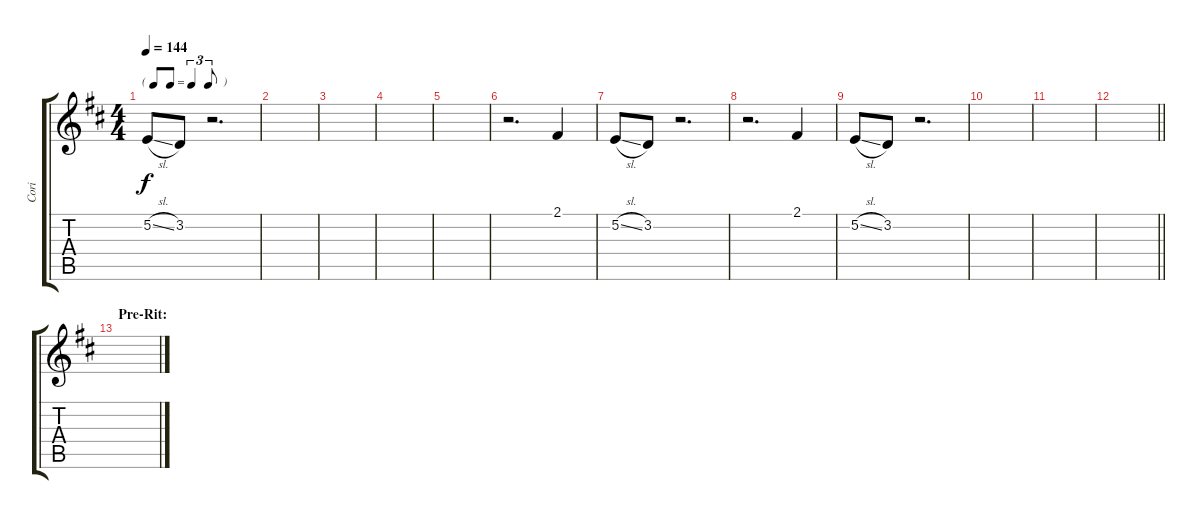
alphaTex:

\track ("Cori" "Cori") {instrument clarinet}
\staff {score tabs}
\tuning (E4 B3 G3 D3 A2 E2) {hide}
\ts (4 4)
\tf triplet8th
\tempo 144
\clef g2
\ks d
5.2{sl}.8{dy f} 3.2.8 r.2{d} |
|
|
|
|
r.2{d} 2.1.4 |
5.2{sl}.8 3.2.8 r.2{d} |
r.2{d} 2.1.4 |
5.2{sl}.8 3.2.8 r.2{d} |
|
|
\barLineRight lightlight
|
\section ("" "Pre-Rit:")
